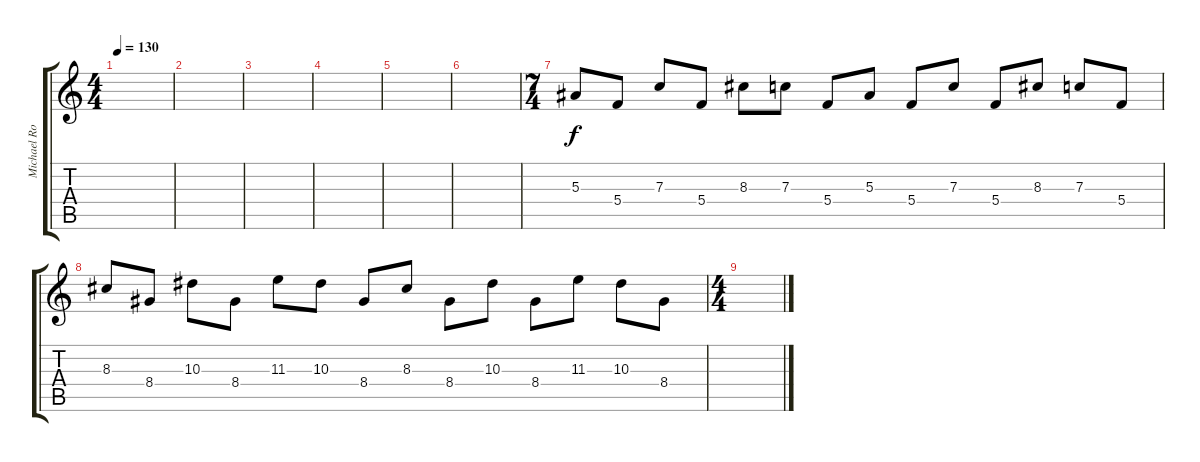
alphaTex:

\track ("Michael Romeo - Guitare clean" "Michael Ro") {instrument electricguitarclean}
\staff {score tabs}
\tuning (D4 A3 F3 C3 G2 D2) {hide}
\ts (4 4)
\tempo 130
\clef g2
\ks c
|
|
|
|
|
|
\ts (7 4)
5.3.8 5.4.8 7.3.8 5.4.8 8.3.8 7.3.8 5.4.8 5.3.8 5.4.8 7.3.8 5.4.8 8.3.8 7.3.8 5.4.8 |
8.3.8 8.4.8 10.3.8 8.4.8 11.3.8 10.3.8 8.4.8 8.3.8 8.4.8 10.3.8 8.4.8 11.3.8 10.3.8 8.4.8 |
\ts (4 4)
